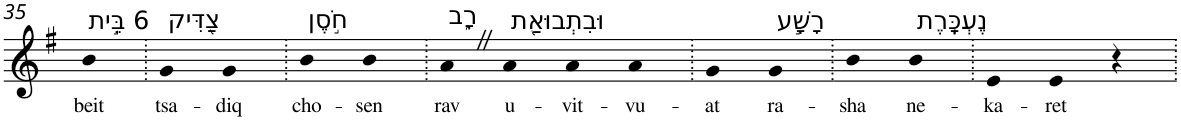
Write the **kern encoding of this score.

**kern	**text
*part1	*part1
*staff1	*staff1
*I"Piano	*
*I'Pno	*
!!LO:PB:g=z
*clefG2	*
*k[f#]	*
*G:	*
=35	=35
!LO:TX:a:t=6 בֵּ֣ית	!
!	!LO:LY:b
4b	beit
=36.	=36.
!LO:TX:a:t=צַ֭דִּיק	!
!	!LO:LY:b
4g	tsa-
!	!LO:LY:b
4g	-diq
=37.	=37.
!LO:TX:a:t=חֹ֣סֶן	!
!	!LO:LY:b
4b	cho-
!	!LO:LY:b
4b	-sen
=38.	=38.
!LO:TX:a:t=רָ֑ב	!
!	!LO:LY:b
4aZ	rav
!LO:TX:a:t=וּבִתְבוּאַ֖ת	!
!	!LO:LY:b
4a	u-
!	!LO:LY:b
4a	-vit-
!	!LO:LY:b
4a	-vu-
=39.	=39.
!	!LO:LY:b
4g	-at
!LO:TX:a:t=רָשָׁ֣ע	!
!	!LO:LY:b
4g	ra-
=40.	=40.
!	!LO:LY:b
4b	-sha
!LO:TX:a:t=נֶעְכָּֽרֶת	!
!	!LO:LY:b
4b	ne-
=41.	=41.
!	!LO:LY:b
4e	-ka-
!	!LO:LY:b
4e	-ret
4r	.
=.	=.
*-	*-
